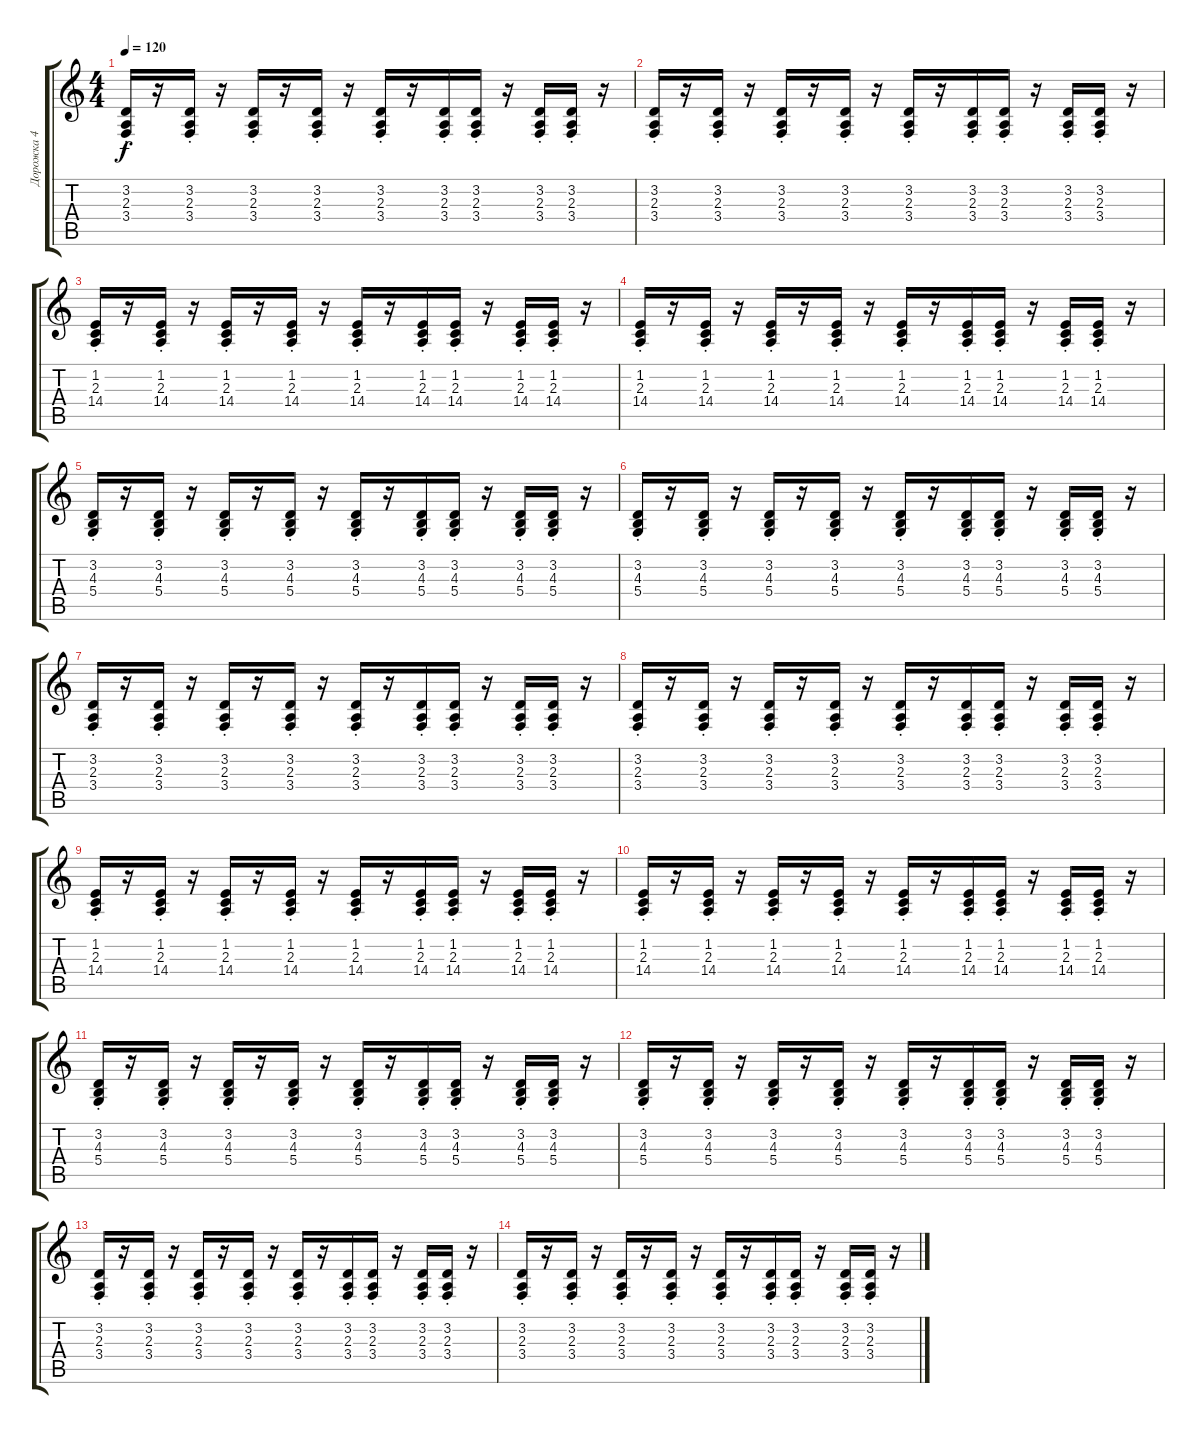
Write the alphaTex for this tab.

\track ("Дорожка 4" "Дорожка 4") {instrument lead2sawtooth}
\staff {score tabs}
\tuning (E4 B3 G3 D3 A2 E2) {hide}
\ts (4 4)
\tempo 120
\clef g2
\ks c
(3.2{st} 2.3{st} 3.4{st}).16{dy f} r.16 (3.2{st} 2.3{st} 3.4{st}).16 r.16 (3.2{st} 2.3{st} 3.4{st}).16 r.16 (3.2{st} 2.3{st} 3.4{st}).16 r.16 (3.2{st} 2.3{st} 3.4{st}).16 r.16 (3.2{st} 2.3{st} 3.4{st}).16 (3.2{st} 2.3{st} 3.4{st}).16 r.16 (3.2{st} 2.3{st} 3.4{st}).16 (3.2{st} 2.3{st} 3.4{st}).16 r.16 |
(3.2{st} 2.3{st} 3.4{st}).16 r.16 (3.2{st} 2.3{st} 3.4{st}).16 r.16 (3.2{st} 2.3{st} 3.4{st}).16 r.16 (3.2{st} 2.3{st} 3.4{st}).16 r.16 (3.2{st} 2.3{st} 3.4{st}).16 r.16 (3.2{st} 2.3{st} 3.4{st}).16 (3.2{st} 2.3{st} 3.4{st}).16 r.16 (3.2{st} 2.3{st} 3.4{st}).16 (3.2{st} 2.3{st} 3.4{st}).16 r.16 |
(1.2{st} 2.3{st} 14.4{st}).16 r.16 (1.2{st} 2.3{st} 14.4{st}).16 r.16 (1.2{st} 2.3{st} 14.4{st}).16 r.16 (1.2{st} 2.3{st} 14.4{st}).16 r.16 (1.2{st} 2.3{st} 14.4{st}).16 r.16 (1.2{st} 2.3{st} 14.4{st}).16 (1.2{st} 2.3{st} 14.4{st}).16 r.16 (1.2{st} 2.3{st} 14.4{st}).16 (1.2{st} 2.3{st} 14.4{st}).16 r.16 |
(1.2{st} 2.3{st} 14.4{st}).16 r.16 (1.2{st} 2.3{st} 14.4{st}).16 r.16 (1.2{st} 2.3{st} 14.4{st}).16 r.16 (1.2{st} 2.3{st} 14.4{st}).16 r.16 (1.2{st} 2.3{st} 14.4{st}).16 r.16 (1.2{st} 2.3{st} 14.4{st}).16 (1.2{st} 2.3{st} 14.4{st}).16 r.16 (1.2{st} 2.3{st} 14.4{st}).16 (1.2{st} 2.3{st} 14.4{st}).16 r.16 |
(3.2{st} 4.3{st} 5.4{st}).16 r.16 (3.2{st} 4.3{st} 5.4{st}).16 r.16 (3.2{st} 4.3{st} 5.4{st}).16 r.16 (3.2{st} 4.3{st} 5.4{st}).16 r.16 (3.2{st} 4.3{st} 5.4{st}).16 r.16 (3.2{st} 4.3{st} 5.4{st}).16 (3.2{st} 4.3{st} 5.4{st}).16 r.16 (3.2{st} 4.3{st} 5.4{st}).16 (3.2{st} 4.3{st} 5.4{st}).16 r.16 |
(3.2{st} 4.3{st} 5.4{st}).16 r.16 (3.2{st} 4.3{st} 5.4{st}).16 r.16 (3.2{st} 4.3{st} 5.4{st}).16 r.16 (3.2{st} 4.3{st} 5.4{st}).16 r.16 (3.2{st} 4.3{st} 5.4{st}).16 r.16 (3.2{st} 4.3{st} 5.4{st}).16 (3.2{st} 4.3{st} 5.4{st}).16 r.16 (3.2{st} 4.3{st} 5.4{st}).16 (3.2{st} 4.3{st} 5.4{st}).16 r.16 |
(3.2{st} 2.3{st} 3.4{st}).16 r.16 (3.2{st} 2.3{st} 3.4{st}).16 r.16 (3.2{st} 2.3{st} 3.4{st}).16 r.16 (3.2{st} 2.3{st} 3.4{st}).16 r.16 (3.2{st} 2.3{st} 3.4{st}).16 r.16 (3.2{st} 2.3{st} 3.4{st}).16 (3.2{st} 2.3{st} 3.4{st}).16 r.16 (3.2{st} 2.3{st} 3.4{st}).16 (3.2{st} 2.3{st} 3.4{st}).16 r.16 |
(3.2{st} 2.3{st} 3.4{st}).16 r.16 (3.2{st} 2.3{st} 3.4{st}).16 r.16 (3.2{st} 2.3{st} 3.4{st}).16 r.16 (3.2{st} 2.3{st} 3.4{st}).16 r.16 (3.2{st} 2.3{st} 3.4{st}).16 r.16 (3.2{st} 2.3{st} 3.4{st}).16 (3.2{st} 2.3{st} 3.4{st}).16 r.16 (3.2{st} 2.3{st} 3.4{st}).16 (3.2{st} 2.3{st} 3.4{st}).16 r.16 |
(1.2{st} 2.3{st} 14.4{st}).16 r.16 (1.2{st} 2.3{st} 14.4{st}).16 r.16 (1.2{st} 2.3{st} 14.4{st}).16 r.16 (1.2{st} 2.3{st} 14.4{st}).16 r.16 (1.2{st} 2.3{st} 14.4{st}).16 r.16 (1.2{st} 2.3{st} 14.4{st}).16 (1.2{st} 2.3{st} 14.4{st}).16 r.16 (1.2{st} 2.3{st} 14.4{st}).16 (1.2{st} 2.3{st} 14.4{st}).16 r.16 |
(1.2{st} 2.3{st} 14.4{st}).16 r.16 (1.2{st} 2.3{st} 14.4{st}).16 r.16 (1.2{st} 2.3{st} 14.4{st}).16 r.16 (1.2{st} 2.3{st} 14.4{st}).16 r.16 (1.2{st} 2.3{st} 14.4{st}).16 r.16 (1.2{st} 2.3{st} 14.4{st}).16 (1.2{st} 2.3{st} 14.4{st}).16 r.16 (1.2{st} 2.3{st} 14.4{st}).16 (1.2{st} 2.3{st} 14.4{st}).16 r.16 |
(3.2{st} 4.3{st} 5.4{st}).16 r.16 (3.2{st} 4.3{st} 5.4{st}).16 r.16 (3.2{st} 4.3{st} 5.4{st}).16 r.16 (3.2{st} 4.3{st} 5.4{st}).16 r.16 (3.2{st} 4.3{st} 5.4{st}).16 r.16 (3.2{st} 4.3{st} 5.4{st}).16 (3.2{st} 4.3{st} 5.4{st}).16 r.16 (3.2{st} 4.3{st} 5.4{st}).16 (3.2{st} 4.3{st} 5.4{st}).16 r.16 |
(3.2{st} 4.3{st} 5.4{st}).16 r.16 (3.2{st} 4.3{st} 5.4{st}).16 r.16 (3.2{st} 4.3{st} 5.4{st}).16 r.16 (3.2{st} 4.3{st} 5.4{st}).16 r.16 (3.2{st} 4.3{st} 5.4{st}).16 r.16 (3.2{st} 4.3{st} 5.4{st}).16 (3.2{st} 4.3{st} 5.4{st}).16 r.16 (3.2{st} 4.3{st} 5.4{st}).16 (3.2{st} 4.3{st} 5.4{st}).16 r.16 |
(3.2{st} 2.3{st} 3.4{st}).16 r.16 (3.2{st} 2.3{st} 3.4{st}).16 r.16 (3.2{st} 2.3{st} 3.4{st}).16 r.16 (3.2{st} 2.3{st} 3.4{st}).16 r.16 (3.2{st} 2.3{st} 3.4{st}).16 r.16 (3.2{st} 2.3{st} 3.4{st}).16 (3.2{st} 2.3{st} 3.4{st}).16 r.16 (3.2{st} 2.3{st} 3.4{st}).16 (3.2{st} 2.3{st} 3.4{st}).16 r.16 |
(3.2{st} 2.3{st} 3.4{st}).16 r.16 (3.2{st} 2.3{st} 3.4{st}).16 r.16 (3.2{st} 2.3{st} 3.4{st}).16 r.16 (3.2{st} 2.3{st} 3.4{st}).16 r.16 (3.2{st} 2.3{st} 3.4{st}).16 r.16 (3.2{st} 2.3{st} 3.4{st}).16 (3.2{st} 2.3{st} 3.4{st}).16 r.16 (3.2{st} 2.3{st} 3.4{st}).16 (3.2{st} 2.3{st} 3.4{st}).16 r.16
